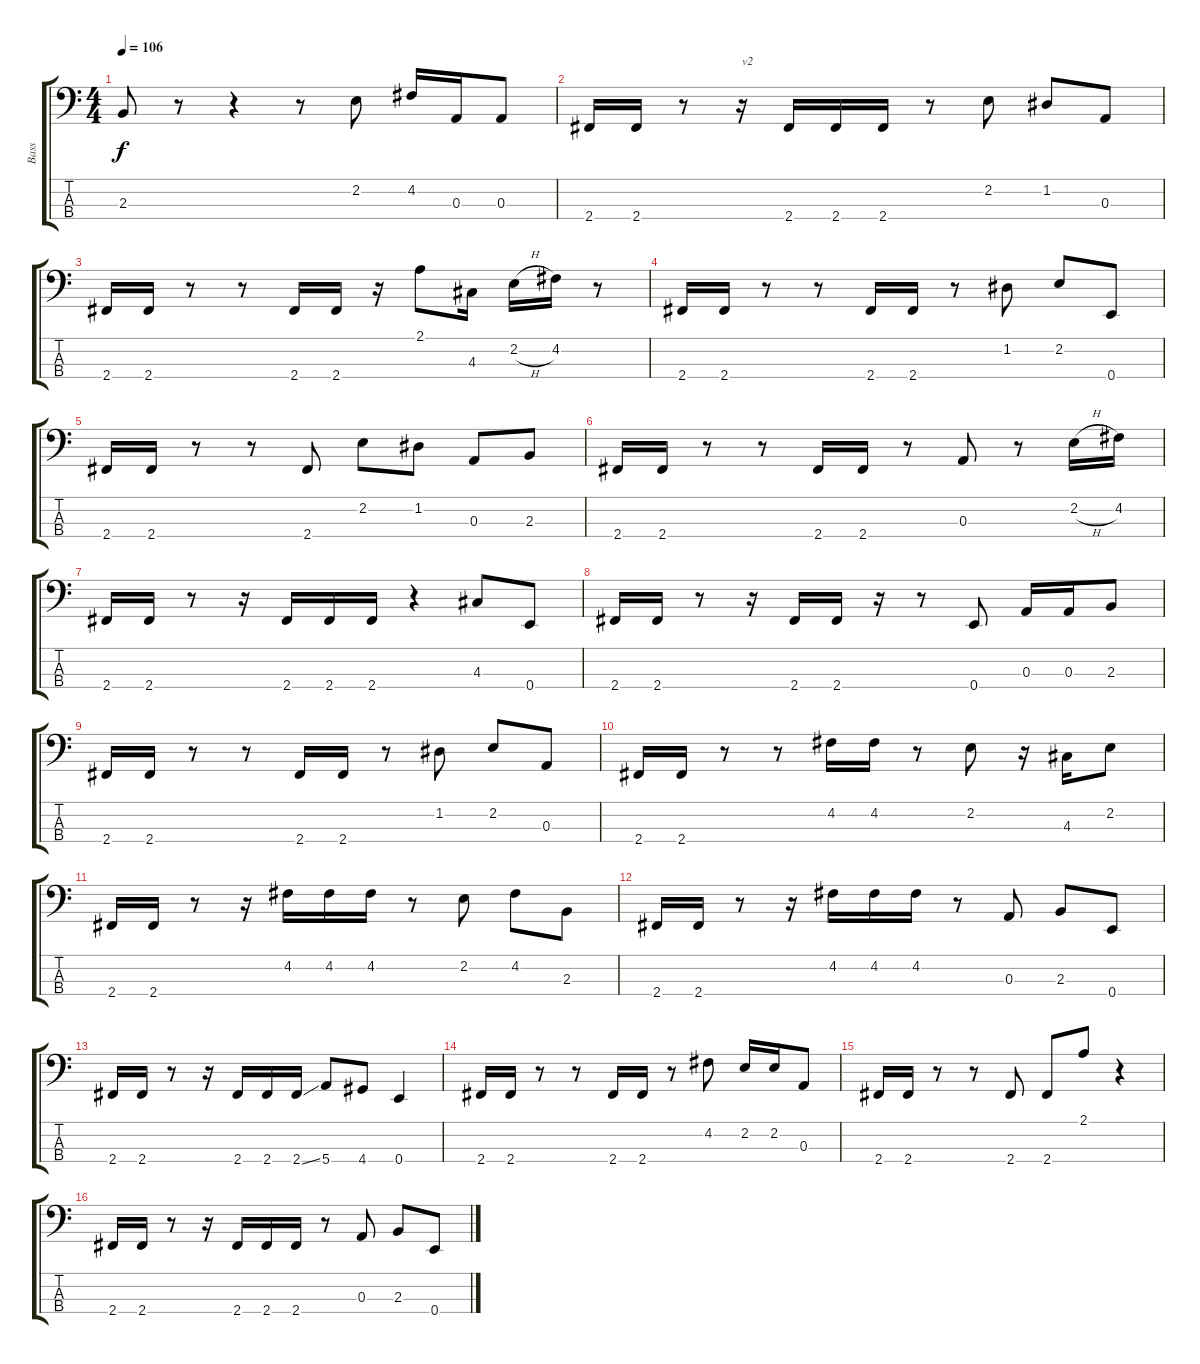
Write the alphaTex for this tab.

\track ("Bass" "Bass") {instrument electricbassfinger}
\staff {score tabs}
\tuning (G2 D2 A1 E1) {hide}
\ts (4 4)
\tempo 106
\clef f4
\ks c
2.3.8{dy f} r.8 r.4 r.8 2.2.8 4.2.16 0.3.16 0.3.8 |
2.4.16 2.4.16 r.8 r.16{txt "v2"} 2.4.16 2.4.16 2.4.16 r.8 2.2.8 1.2.8 0.3.8 |
2.4.16 2.4.16 r.8 r.8 2.4.16 2.4.16 r.16 2.1.8 4.3.16 2.2{h}.16 4.2.16 r.8 |
2.4.16 2.4.16 r.8 r.8 2.4.16 2.4.16 r.8 1.2.8 2.2.8 0.4.8 |
2.4.16 2.4.16 r.8 r.8 2.4.8 2.2.8 1.2.8 0.3.8 2.3.8 |
2.4.16 2.4.16 r.8 r.8 2.4.16 2.4.16 r.8 0.3.8 r.8 2.2{h}.16 4.2.16 |
2.4.16 2.4.16 r.8 r.16 2.4.16 2.4.16 2.4.16 r.4 4.3.8 0.4.8 |
2.4.16 2.4.16 r.8 r.16 2.4.16 2.4.16 r.16 r.8 0.4.8 0.3.16 0.3.16 2.3.8 |
2.4.16 2.4.16 r.8 r.8 2.4.16 2.4.16 r.8 1.2.8 2.2.8 0.3.8 |
2.4.16 2.4.16 r.8 r.8 4.2.16 4.2.16 r.8 2.2.8 r.16 4.3.16 2.2.8 |
2.4.16 2.4.16 r.8 r.16 4.2.16 4.2.16 4.2.16 r.8 2.2.8 4.2.8 2.3.8 |
2.4.16 2.4.16 r.8 r.16 4.2.16 4.2.16 4.2.16 r.8 0.3.8 2.3.8 0.4.8 |
2.4.16 2.4.16 r.8 r.16 2.4.16 2.4.16 2.4{ss}.16 5.4.8 4.4.8 0.4.4 |
2.4.16 2.4.16 r.8 r.8 2.4.16 2.4.16 r.8 4.2.8 2.2.16 2.2.16 0.3.8 |
2.4.16 2.4.16 r.8 r.8 2.4.8 2.4.8 2.1.8 r.4 |
2.4.16 2.4.16 r.8 r.16 2.4.16 2.4.16 2.4.16 r.8 0.3.8 2.3.8 0.4.8
